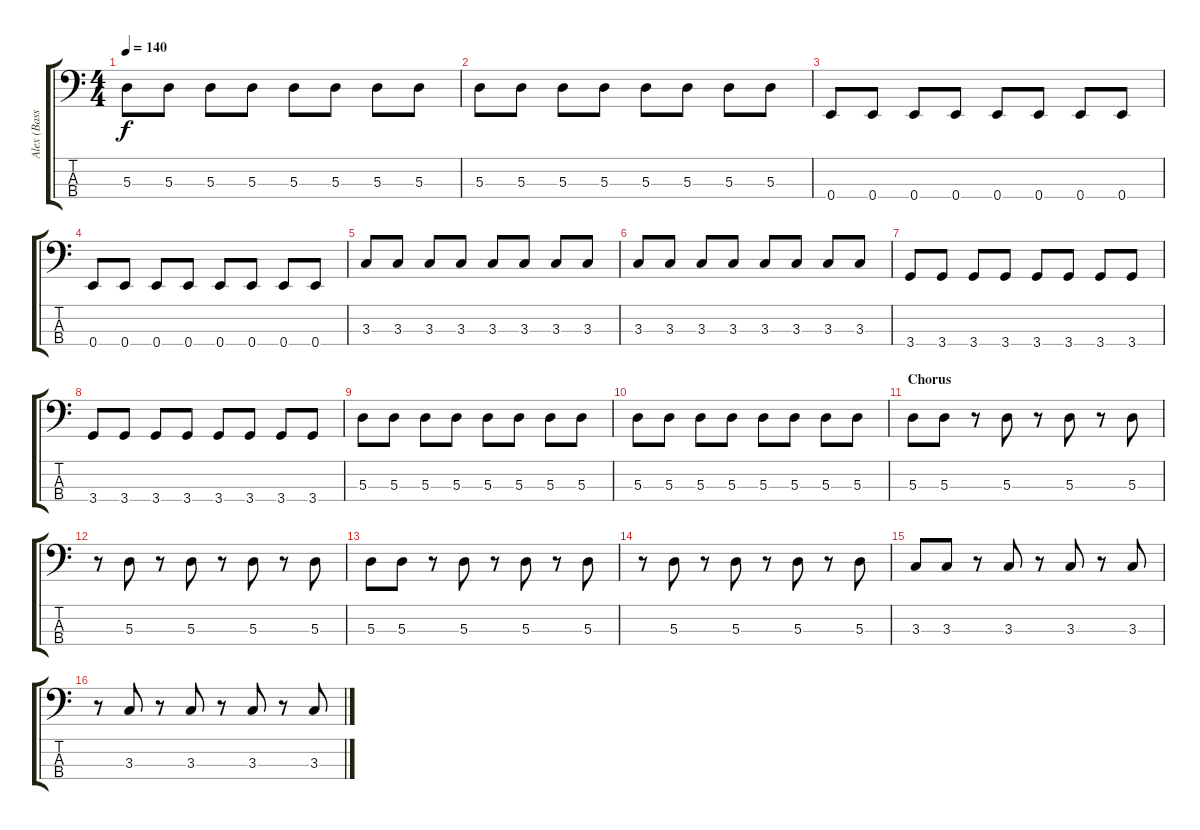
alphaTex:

\track ("Alex (Bass)" "Alex (Bass") {instrument electricbassfinger}
\staff {score tabs}
\tuning (G2 D2 A1 E1) {hide}
\ts (4 4)
\tempo 140
\clef f4
\ks c
5.3.8{dy f} 5.3.8 5.3.8 5.3.8 5.3.8 5.3.8 5.3.8 5.3.8 |
5.3.8 5.3.8 5.3.8 5.3.8 5.3.8 5.3.8 5.3.8 5.3.8 |
0.4.8 0.4.8 0.4.8 0.4.8 0.4.8 0.4.8 0.4.8 0.4.8 |
0.4.8 0.4.8 0.4.8 0.4.8 0.4.8 0.4.8 0.4.8 0.4.8 |
3.3.8 3.3.8 3.3.8 3.3.8 3.3.8 3.3.8 3.3.8 3.3.8 |
3.3.8 3.3.8 3.3.8 3.3.8 3.3.8 3.3.8 3.3.8 3.3.8 |
3.4.8 3.4.8 3.4.8 3.4.8 3.4.8 3.4.8 3.4.8 3.4.8 |
3.4.8 3.4.8 3.4.8 3.4.8 3.4.8 3.4.8 3.4.8 3.4.8 |
5.3.8 5.3.8 5.3.8 5.3.8 5.3.8 5.3.8 5.3.8 5.3.8 |
5.3.8 5.3.8 5.3.8 5.3.8 5.3.8 5.3.8 5.3.8 5.3.8 |
\section ("" "Chorus")
5.3.8 5.3.8 r.8 5.3.8 r.8 5.3.8 r.8 5.3.8 |
r.8 5.3.8 r.8 5.3.8 r.8 5.3.8 r.8 5.3.8 |
5.3.8 5.3.8 r.8 5.3.8 r.8 5.3.8 r.8 5.3.8 |
r.8 5.3.8 r.8 5.3.8 r.8 5.3.8 r.8 5.3.8 |
3.3.8 3.3.8 r.8 3.3.8 r.8 3.3.8 r.8 3.3.8 |
r.8 3.3.8 r.8 3.3.8 r.8 3.3.8 r.8 3.3.8
